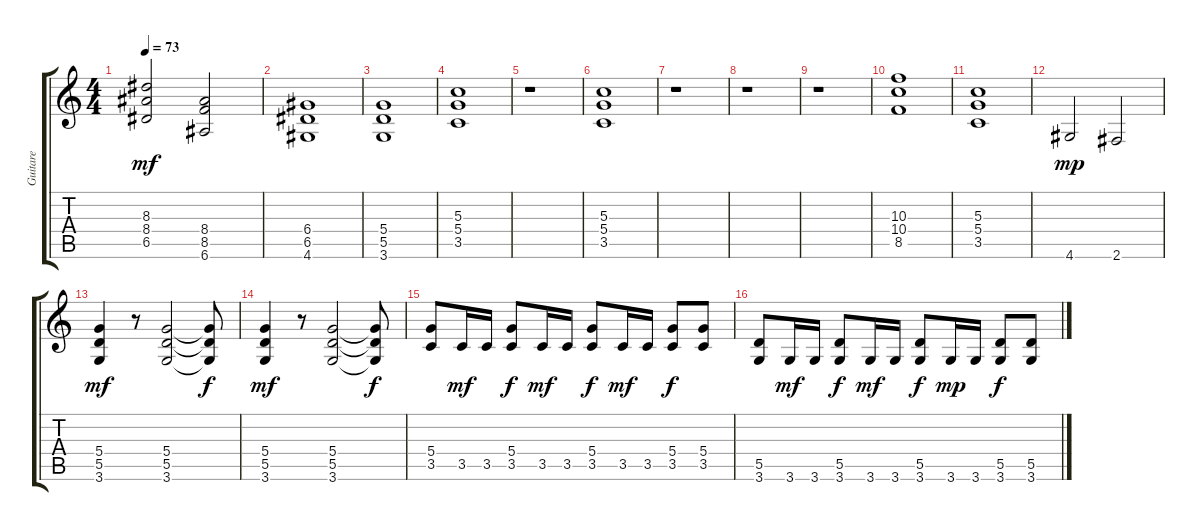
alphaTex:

\track ("Guitare" "Guitare") {instrument distortionguitar}
\staff {score tabs}
\tuning (E4 B3 G3 D3 A2 E2) {hide}
\ts (4 4)
\tempo 73
\clef g2
\ks c
(8.3 8.4 6.5).2{dy mf} (8.4 8.5 6.6).2 |
(6.4 6.5 4.6).1 |
(5.4 5.5 3.6).1 |
(5.3 5.4 3.5).1 |
r.1 |
(5.3 5.4 3.5).1 |
r.1 |
r.1 |
r.1 |
(10.3 10.4 8.5).1 |
(5.3 5.4 3.5).1 |
4.6.2{dy mp} 2.6.2 |
(5.4 5.5 3.6).4{dy mf} r.8 (5.4 5.5 3.6).2 (5.4{t} 5.5{t} 3.6{t}).8{dy f} |
(5.4 5.5 3.6).4{dy mf} r.8 (5.4 5.5 3.6).2 (5.4{t} 5.5{t} 3.6{t}).8{dy f} |
(5.4 3.5).8 3.5.16{dy mf} 3.5.16 (5.4 3.5).8{dy f} 3.5.16{dy mf} 3.5.16 (5.4 3.5).8{dy f} 3.5.16{dy mf} 3.5.16 (5.4 3.5).8{dy f} (5.4 3.5).8 |
(5.5 3.6).8 3.6.16{dy mf} 3.6.16 (5.5 3.6).8{dy f} 3.6.16{dy mf} 3.6.16 (5.5 3.6).8{dy f} 3.6.16{dy mp} 3.6.16 (5.5 3.6).8{dy f} (5.5 3.6).8
